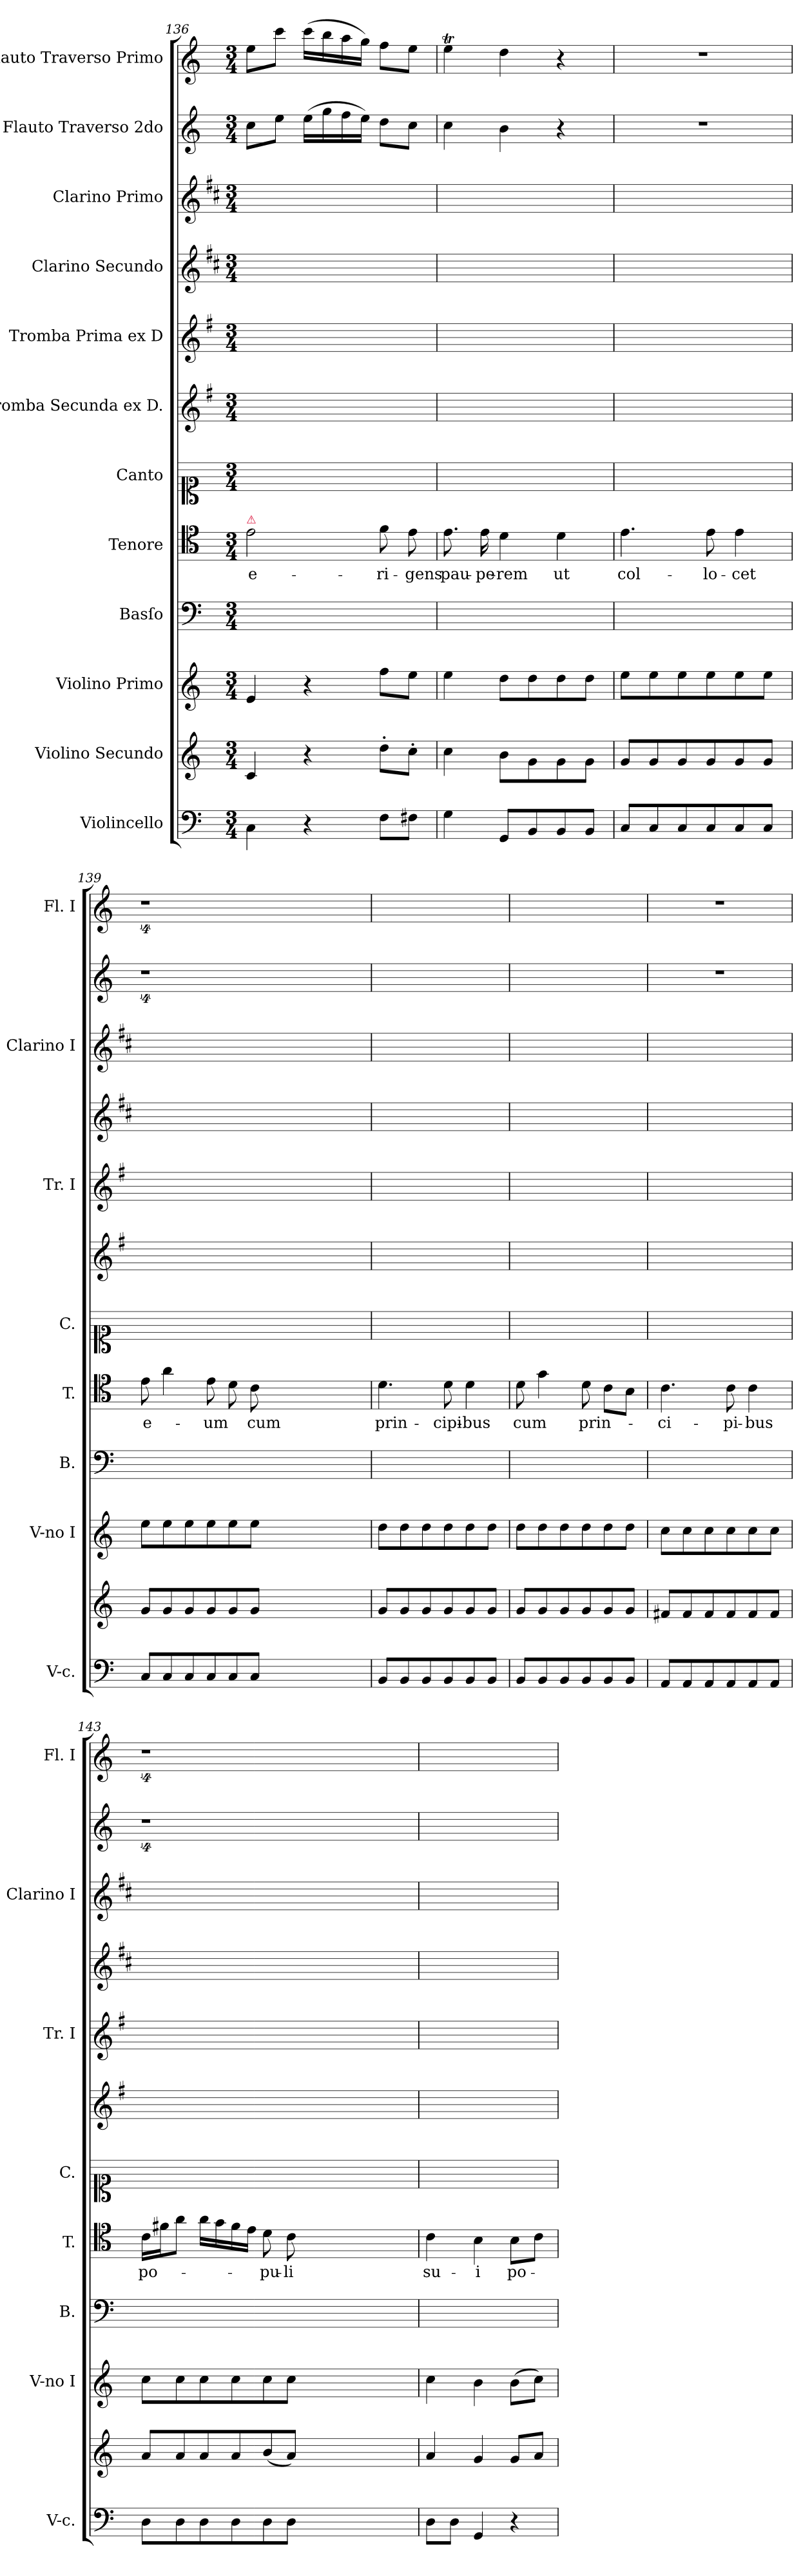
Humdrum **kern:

**kern	**kern	**kern	**kern	**kern	**text	**kern	**kern	**kern	**kern	**kern	**kern	**kern
*part12	*part11	*part10	*part9	*part8	*part8	*part7	*part6	*part5	*part4	*part3	*part2	*part1
*staff12	*staff11	*staff10	*staff9	*staff8	*staff8	*staff7	*staff6	*staff5	*staff4	*staff3	*staff2	*staff1
*I"Violincello	*I"Violino Secundo	*I"Violino Primo	*I"Basſo	*I"Tenore	*	*I"Canto	*I"Tromba Secunda ex D.	*I"Tromba Prima ex D	*I"Clarino Secundo	*I"Clarino Primo	*I"Flauto Traverso 2do	*I"Flauto Traverso Primo
*I'V-c.	*	*I'V-no I	*I'B.	*I'T.	*	*I'C.	*	*I'Tr. I	*	*I'Clarino I	*	*I'Fl. I
*clefF4	*clefG2	*clefG2	*clefF4	*clefC4	*	*clefC1	*clefG2	*clefG2	*clefG2	*clefG2	*clefG2	*clefG2
*	*	*	*	*	*	*	*ITrd4c7	*ITrd4c7	*ITrd1c2	*ITrd1c2	*	*
*k[]	*k[]	*k[]	*k[]	*k[]	*	*k[]	*k[]	*k[]	*k[]	*k[]	*k[]	*k[]
*M3/4	*M3/4	*M3/4	*M3/4	*M3/4	*	*M3/4	*M3/4	*M3/4	*M3/4	*M3/4	*M3/4	*M3/4
=136	=136	=136	=136	=136	=136	=136	=136	=136	=136	=136	=136	=136
!	!	!	!	!LO:TX:a:color=crimson:t=⚠	!	!	!	!	!	!	!	!
4C\	4c/	4e/	2.ryy	2e\	e-	2.ryy	2.ryy	2.ryy	2.ryy	2.ryy	8cc\L	8ee\L
.	.	.	.	.	.	.	.	.	.	.	8ee\J	8ccc\J
4r	4r	4r	.	.	.	.	.	.	.	.	(16ee\LL	(16ccc\LL
.	.	.	.	.	.	.	.	.	.	.	16gg\	16bb\
.	.	.	.	.	.	.	.	.	.	.	16ff\	16aa\
.	.	.	.	.	.	.	.	.	.	.	16ee\JJ)	16gg\JJ)
8F\L	8dd'<\L	8ff\L	.	8f\	-ri-	.	.	.	.	.	8dd\L	8ff\L
8F#X\J	8cc'<\J	8ee\J	.	8e\	-gens	.	.	.	.	.	8cc\J	8ee\J
=137	=137	=137	=137	=137	=137	=137	=137	=137	=137	=137	=137	=137
4G\	4cc\	4ee\	2.ryy	8.e\	pau-	2.ryy	2.ryy	2.ryy	2.ryy	2.ryy	4cc\	4eet\
.	.	.	.	16e\	-pe-	.	.	.	.	.	.	.
8GG/L	8b\L	8dd\L	.	4d\	-rem	.	.	.	.	.	4b\	4dd\
8BB/	8g\	8dd\	.	.	.	.	.	.	.	.	.	.
8BB/	8g\	8dd\	.	4d\	ut	.	.	.	.	.	4r	4r
8BB/J	8g\J	8dd\J	.	.	.	.	.	.	.	.	.	.
=138	=138	=138	=138	=138	=138	=138	=138	=138	=138	=138	=138	=138
8C/L	8g/L	8ee\L	2.ryy	4.e\	col-	2.ryy	2.ryy	2.ryy	2.ryy	2.ryy	2.r	2.r
8C/	8g/	8ee\	.	.	.	.	.	.	.	.	.	.
8C/	8g/	8ee\	.	.	.	.	.	.	.	.	.	.
8C/	8g/	8ee\	.	8e\	-lo-	.	.	.	.	.	.	.
8C/	8g/	8ee\	.	4e\	-cet	.	.	.	.	.	.	.
8C/J	8g/J	8ee\J	.	.	.	.	.	.	.	.	.	.
=139	=139	=139	=139	=139	=139	=139	=139	=139	=139	=139	=139	=139
8C/L	8g/L	8ee\L	2.ryy	8e\	e-	2.ryy	2.ryy	2.ryy	2.ryy	2.ryy	4%9r	4%9r
8C/	8g/	8ee\	.	4a\	.	.	.	.	.	.	.	.
8C/	8g/	8ee\	.	.	.	.	.	.	.	.	.	.
8C/	8g/	8ee\	.	8e\	-um	.	.	.	.	.	.	.
8C/	8g/	8ee\	.	8d\	.	.	.	.	.	.	.	.
8C/J	8g/J	8ee\J	.	8c\	cum	.	.	.	.	.	.	.
1.ryy	1.ryy	1.ryy	1.ryy	1.ryy	.	1.ryy	1.ryy	1.ryy	1.ryy	1.ryy	.	.
=140	=140	=140	=140	=140	=140	=140	=140	=140	=140	=140	=140	=140
8BB/L	8g/L	8dd\L	2.ryy	4.d\	prin-	2.ryy	2.ryy	2.ryy	2.ryy	2.ryy	2.ryy	2.ryy
8BB/	8g/	8dd\	.	.	.	.	.	.	.	.	.	.
8BB/	8g/	8dd\	.	.	.	.	.	.	.	.	.	.
8BB/	8g/	8dd\	.	8d\	-cipi-	.	.	.	.	.	.	.
8BB/	8g/	8dd\	.	4d\	-bus	.	.	.	.	.	.	.
8BB/J	8g/J	8dd\J	.	.	.	.	.	.	.	.	.	.
=141	=141	=141	=141	=141	=141	=141	=141	=141	=141	=141	=141	=141
8BB/L	8g/L	8dd\L	2.ryy	8d\	cum	2.ryy	2.ryy	2.ryy	2.ryy	2.ryy	2.ryy	2.ryy
8BB/	8g/	8dd\	.	4g\	.	.	.	.	.	.	.	.
8BB/	8g/	8dd\	.	.	.	.	.	.	.	.	.	.
8BB/	8g/	8dd\	.	8d\	prin-	.	.	.	.	.	.	.
8BB/	8g/	8dd\	.	8c\L	.	.	.	.	.	.	.	.
8BB/J	8g/J	8dd\J	.	8B\J	.	.	.	.	.	.	.	.
=142	=142	=142	=142	=142	=142	=142	=142	=142	=142	=142	=142	=142
8AA/L	8f#X/L	8cc\L	2.ryy	4.c\	-ci-	2.ryy	2.ryy	2.ryy	2.ryy	2.ryy	2.r	2.r
8AA/	8f#/	8cc\	.	.	.	.	.	.	.	.	.	.
8AA/	8f#/	8cc\	.	.	.	.	.	.	.	.	.	.
8AA/	8f#/	8cc\	.	8c\	-pi-	.	.	.	.	.	.	.
8AA/	8f#/	8cc\	.	4c\	-bus	.	.	.	.	.	.	.
8AA/J	8f#/J	8cc\J	.	.	.	.	.	.	.	.	.	.
=143	=143	=143	=143	=143	=143	=143	=143	=143	=143	=143	=143	=143
8D\L	8a/L	8cc\L	2.ryy	16c\LL	po-	2.ryy	2.ryy	2.ryy	2.ryy	2.ryy	4%9r	4%9r
.	.	.	.	16f#X\J	.	.	.	.	.	.	.	.
8D\	8a/	8cc\	.	8a\J	.	.	.	.	.	.	.	.
8D\	8a/	8cc\	.	16a\LL	.	.	.	.	.	.	.	.
.	.	.	.	16g\	.	.	.	.	.	.	.	.
8D\	8a/	8cc\	.	16f#\	.	.	.	.	.	.	.	.
.	.	.	.	16e\JJ	.	.	.	.	.	.	.	.
8D\	(8b\	8cc\	.	8d\	-pu-	.	.	.	.	.	.	.
8D\J	8a/J)	8cc\J	.	8c\	-li	.	.	.	.	.	.	.
1.ryy	1.ryy	1.ryy	1.ryy	1.ryy	.	1.ryy	1.ryy	1.ryy	1.ryy	1.ryy	.	.
=144	=144	=144	=144	=144	=144	=144	=144	=144	=144	=144	=144	=144
8D\L	4a/	4cc\	2.ryy	4c\	su-	2.ryy	2.ryy	2.ryy	2.ryy	2.ryy	2.ryy	2.ryy
8D\J	.	.	.	.	.	.	.	.	.	.	.	.
4GG/	4g/	4b\	.	4B\	-i	.	.	.	.	.	.	.
4r	8g/L	(8b\L	.	8B\L	po-	.	.	.	.	.	.	.
.	8a/J	8cc\J)	.	8c\J	.	.	.	.	.	.	.	.
=	=	=	=	=	=	=	=	=	=	=	=	=
*-	*-	*-	*-	*-	*-	*-	*-	*-	*-	*-	*-	*-
